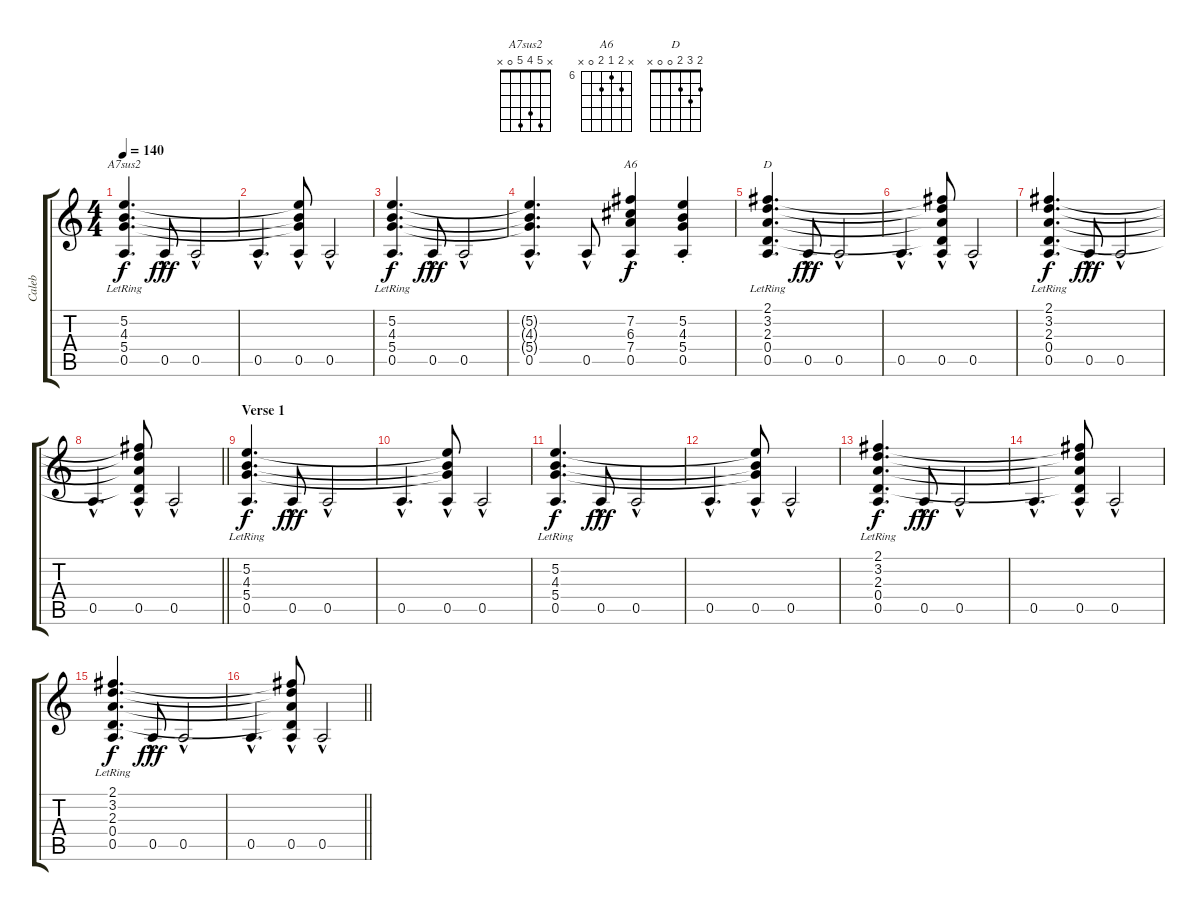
\track ("Caleb" "Caleb") {instrument electricguitarclean}
\staff {score tabs}
\tuning (E4 B3 G3 D3 A2 E2) {hide}
\chord ("A7sus2" x 5 4 5 0 x)
\chord ("A6" x 7 6 7 0 x) {firstfret 6}
\chord ("D" 2 3 2 0 0 x)
\ts (4 4)
\tempo 140
\clef g2
\ks c
(5.2{lr} 4.3{lr} 5.4{lr} 0.5{lr}).4{d ch "A7sus2" dy f} 0.5{hac}.8{dy fff} 0.5{hac}.2 |
0.5{hac}.4{d} (5.2{t} 4.3{t} 5.4{t} 0.5{hac}).8 0.5{hac}.2 |
(5.2{lr} 4.3{lr} 5.4{lr} 0.5{lr}).4{d dy f} 0.5{hac}.8{dy fff} 0.5{hac}.2 |
(5.2{t} 4.3{t} 5.4{t} 0.5{hac}).4{d} 0.5{hac}.8 (7.2{st} 6.3 7.4 0.5).4{ch "A6" dy f} (5.2{st} 4.3{st} 5.4{st} 0.5{st}).4 |
(2.1{lr} 3.2{lr} 2.3{lr} 0.4{lr} 0.5{lr}).4{d ch "D"} 0.5{hac}.8{dy fff} 0.5{hac}.2 |
0.5{hac}.4{d} (2.1{t} 3.2{t} 2.3{t} 0.4{t} 0.5{hac}).8 0.5{hac}.2 |
(2.1{lr} 3.2{lr} 2.3{lr} 0.4{lr} 0.5{lr}).4{d dy f} 0.5{hac}.8{dy fff} 0.5{hac}.2 |
\barLineRight lightlight
0.5{hac}.4{d} (2.1{t} 3.2{t} 2.3{t} 0.4{t} 0.5{hac}).8 0.5{hac}.2 |
\section ("" "Verse 1")
(5.2{lr} 4.3{lr} 5.4{lr} 0.5{lr}).4{d dy f} 0.5{hac}.8{dy fff} 0.5{hac}.2 |
0.5{hac}.4{d} (5.2{t} 4.3{t} 5.4{t} 0.5{hac}).8 0.5{hac}.2 |
(5.2{lr} 4.3{lr} 5.4{lr} 0.5{lr}).4{d dy f} 0.5{hac}.8{dy fff} 0.5{hac}.2 |
0.5{hac}.4{d} (5.2{t} 4.3{t} 5.4{t} 0.5{hac}).8 0.5{hac}.2 |
(2.1{lr} 3.2{lr} 2.3{lr} 0.4{lr} 0.5{lr}).4{d dy f} 0.5{hac}.8{dy fff} 0.5{hac}.2 |
0.5{hac}.4{d} (2.1{t} 3.2{t} 2.3{t} 0.4{t} 0.5{hac}).8 0.5{hac}.2 |
(2.1{lr} 3.2{lr} 2.3{lr} 0.4{lr} 0.5{lr}).4{d dy f} 0.5{hac}.8{dy fff} 0.5{hac}.2 |
\barLineRight lightlight
0.5{hac}.4{d} (2.1{t} 3.2{t} 2.3{t} 0.4{t} 0.5{hac}).8 0.5{hac}.2
